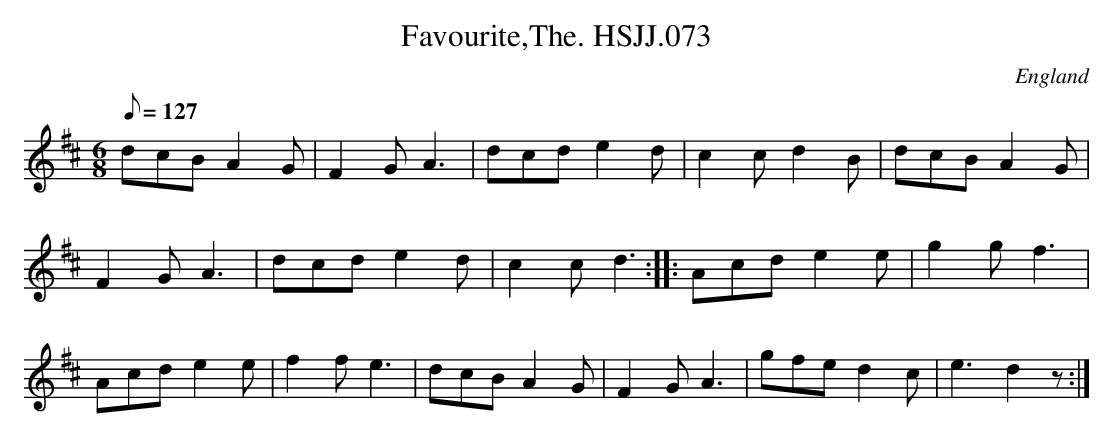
X:1
T:Favourite,The. HSJJ.073
M:6/8
L:1/8
Q:127
O:England
K:D
dcB A2G|F2GA3|dcde2d|c2cd2B|dcBA2G|!F2GA3|dcde2d|c2cd3:|
|:Acde2e|g2gf3|!Acde2e|f2fe3|dcBA2G|F2GA3|gfed2c|e3d2z:|]
